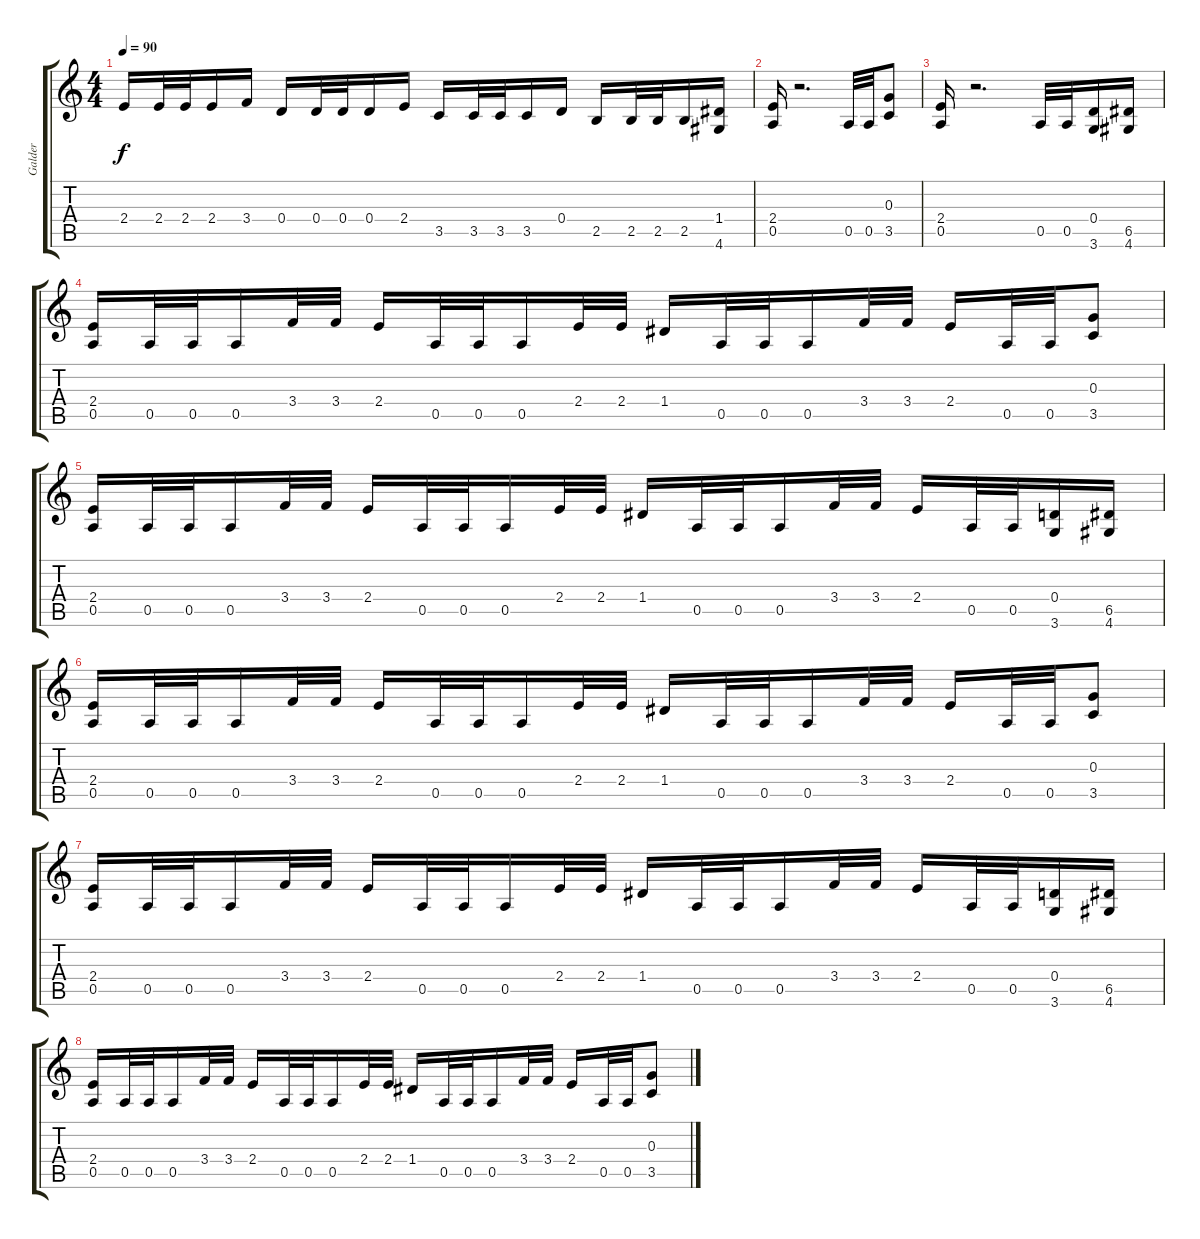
\track ("Galder" "Galder") {instrument distortionguitar}
\staff {score tabs}
\tuning (E4 B3 G3 D3 A2 E2) {hide}
\ts (4 4)
\tempo 90
\clef g2
\ks c
2.4.16{dy f} 2.4.32 2.4.32 2.4.16 3.4.16 0.4.16 0.4.32 0.4.32 0.4.16 2.4.16 3.5.16 3.5.32 3.5.32 3.5.16 0.4.16 2.5.16 2.5.32 2.5.32 2.5.16 (1.4 4.6).16 |
(2.4 0.5).16 r.2{d} 0.5.32 0.5.32 (0.3 3.5).8 |
(2.4 0.5).16 r.2{d} 0.5.32 0.5.32 (0.4 3.6).16 (6.5 4.6).16 |
(2.4 0.5).16 0.5.32 0.5.32 0.5.16 3.4.32 3.4.32 2.4.16 0.5.32 0.5.32 0.5.16 2.4.32 2.4.32 1.4.16 0.5.32 0.5.32 0.5.16 3.4.32 3.4.32 2.4.16 0.5.32 0.5.32 (0.3 3.5).8 |
(2.4 0.5).16 0.5.32 0.5.32 0.5.16 3.4.32 3.4.32 2.4.16 0.5.32 0.5.32 0.5.16 2.4.32 2.4.32 1.4.16 0.5.32 0.5.32 0.5.16 3.4.32 3.4.32 2.4.16 0.5.32 0.5.32 (0.4 3.6).16 (6.5 4.6).16 |
(2.4 0.5).16 0.5.32 0.5.32 0.5.16 3.4.32 3.4.32 2.4.16 0.5.32 0.5.32 0.5.16 2.4.32 2.4.32 1.4.16 0.5.32 0.5.32 0.5.16 3.4.32 3.4.32 2.4.16 0.5.32 0.5.32 (0.3 3.5).8 |
(2.4 0.5).16 0.5.32 0.5.32 0.5.16 3.4.32 3.4.32 2.4.16 0.5.32 0.5.32 0.5.16 2.4.32 2.4.32 1.4.16 0.5.32 0.5.32 0.5.16 3.4.32 3.4.32 2.4.16 0.5.32 0.5.32 (0.4 3.6).16 (6.5 4.6).16 |
(2.4 0.5).16 0.5.32 0.5.32 0.5.16 3.4.32 3.4.32 2.4.16 0.5.32 0.5.32 0.5.16 2.4.32 2.4.32 1.4.16 0.5.32 0.5.32 0.5.16 3.4.32 3.4.32 2.4.16 0.5.32 0.5.32 (0.3 3.5).8
